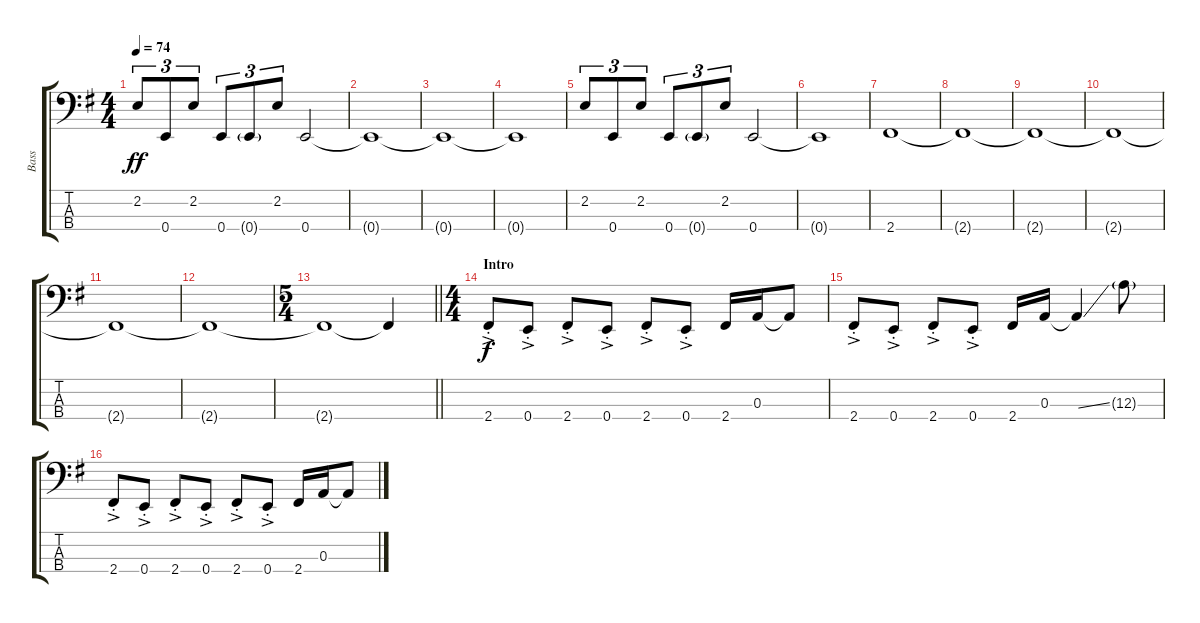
\track ("Bass" "Bass") {instrument synthbass1}
\staff {score tabs}
\tuning (G2 D2 A1 E1) {hide}
\ts (4 4)
\tempo 74
\clef f4
\ks g
2.2.8{tu (3 2) dy ff instrument synthbass1} 0.4.8{tu (3 2)} 2.2.8{tu (3 2)} 0.4.8{tu (3 2)} 0.4{g}.8{tu (3 2)} 2.2.8{tu (3 2)} 0.4.2 |
0.4{t}.1 |
0.4{t}.1 |
0.4{t}.1 |
2.2.8{tu (3 2)} 0.4.8{tu (3 2)} 2.2.8{tu (3 2)} 0.4.8{tu (3 2)} 0.4{g}.8{tu (3 2)} 2.2.8{tu (3 2)} 0.4.2 |
0.4{t}.1 |
2.4.1 |
2.4{t}.1 |
2.4{t}.1 |
2.4{t}.1 |
2.4{t}.1 |
2.4{t}.1 |
\ts (5 4)
\barLineRight lightlight
2.4{t}.1 2.4{t}.4 |
\ts (4 4)
\section ("" "Intro")
2.4{ac st}.8{dy f} 0.4{ac st}.8 2.4{ac st}.8 0.4{ac st}.8 2.4{ac st}.8 0.4{ac st}.8 2.4.16 0.3.16 0.3{t}.8 |
2.4{ac st}.8 0.4{ac st}.8 2.4{ac st}.8 0.4{ac st}.8 2.4.16 0.3.16 0.3{ss t}.4 12.3{g}.8 |
2.4{ac st}.8 0.4{ac st}.8 2.4{ac st}.8 0.4{ac st}.8 2.4{ac st}.8 0.4{ac st}.8 2.4.16 0.3.16 0.3{t}.8
